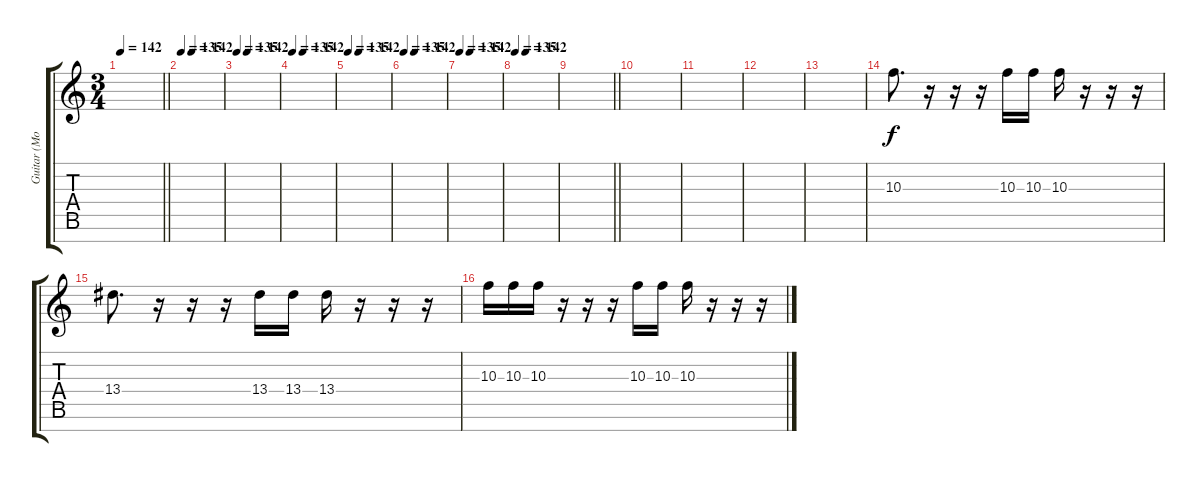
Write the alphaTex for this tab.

\track ("Guitar (Moyses SOLO)" "Guitar (Mo") {instrument overdrivenguitar}
\staff {score tabs}
\tuning (E4 B3 G3 D3 A2 E2 B1) {hide}
\ts (3 4)
\tempo 142
\clef g2
\barLineRight lightlight
\ks c
|
\section ("" "")
\tempo 135
\tempo (142 0.25)
|
\tempo 135
\tempo (142 0.25)
|
\tempo 135
\tempo (142 0.25)
|
\tempo 135
\tempo (142 0.25)
|
\tempo 135
\tempo (142 0.25)
|
\tempo 135
\tempo (142 0.25)
|
\tempo 135
\tempo (142 0.25)
|
\barLineRight lightlight
|
\section ("" "")
|
|
|
|
10.3.8{d} r.16 r.16 r.16 10.3.16 10.3.16 10.3.16 r.16 r.16 r.16 |
13.4.8{d} r.16 r.16 r.16 13.4.16 13.4.16 13.4.16 r.16 r.16 r.16 |
10.3.16 10.3.16 10.3.16 r.16 r.16 r.16 10.3.16 10.3.16 10.3.16 r.16 r.16 r.16
